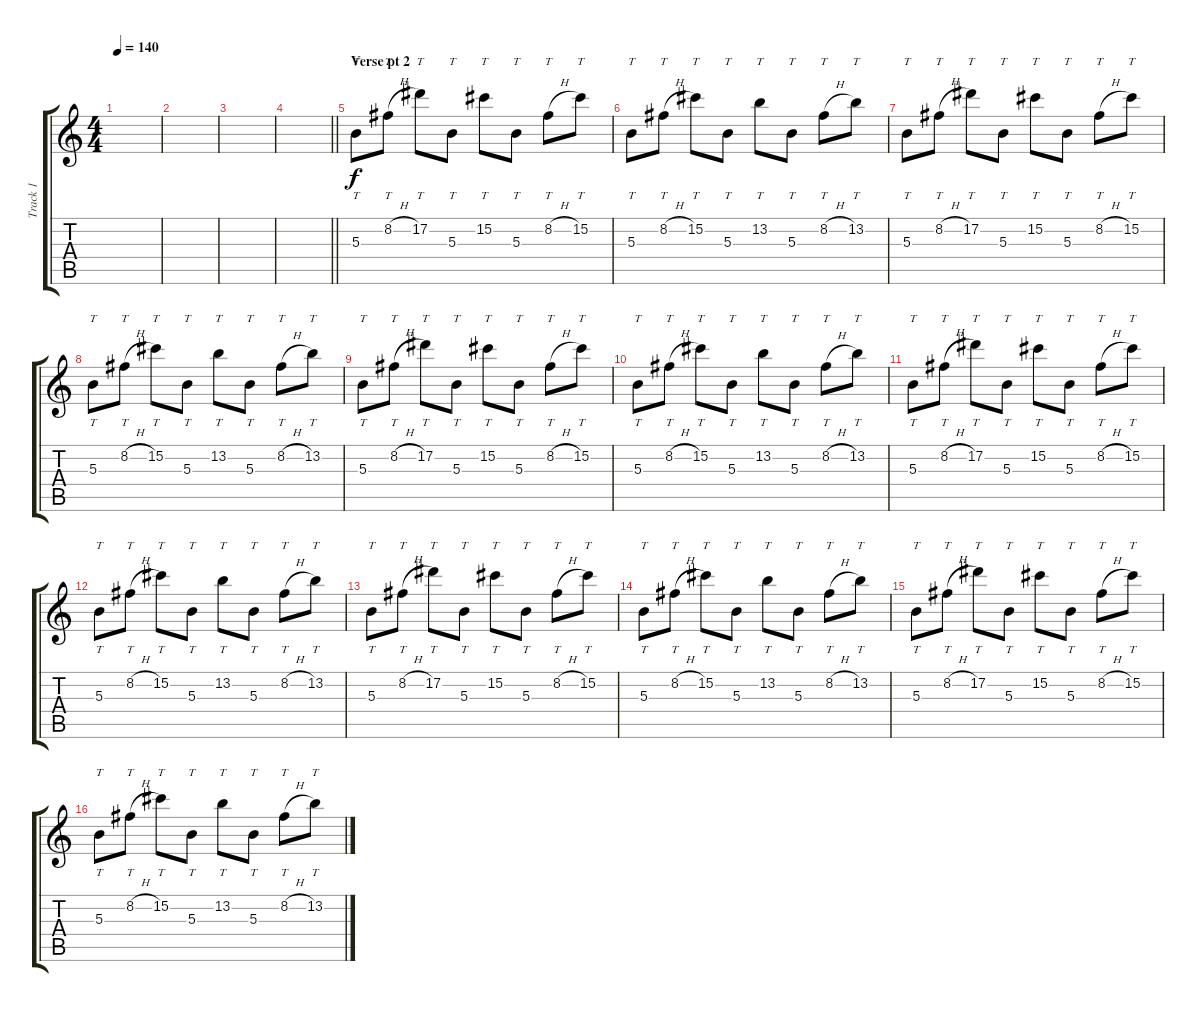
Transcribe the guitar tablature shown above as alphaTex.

\track ("Track 1" "Track 1") {instrument distortionguitar}
\staff {score tabs}
\tuning (Eb4 Bb3 Gb3 Db3 Ab2 Db2) {hide}
\ts (4 4)
\tempo 140
\clef g2
\ks c
|
|
|
\barLineRight lightlight
|
\section ("" "Verse pt 2")
5.3.8{tt volume 7} 8.2{h}.8{tt} 17.2.8{tt} 5.3.8{tt} 15.2.8{tt} 5.3.8{tt} 8.2{h}.8{tt} 15.2.8{tt} |
5.3.8{tt} 8.2{h}.8{tt} 15.2.8{tt} 5.3.8{tt} 13.2.8{tt} 5.3.8{tt} 8.2{h}.8{tt} 13.2.8{tt} |
5.3.8{tt} 8.2{h}.8{tt} 17.2.8{tt} 5.3.8{tt} 15.2.8{tt} 5.3.8{tt} 8.2{h}.8{tt} 15.2.8{tt} |
5.3.8{tt} 8.2{h}.8{tt} 15.2.8{tt} 5.3.8{tt} 13.2.8{tt} 5.3.8{tt} 8.2{h}.8{tt} 13.2.8{tt} |
5.3.8{tt} 8.2{h}.8{tt} 17.2.8{tt} 5.3.8{tt} 15.2.8{tt} 5.3.8{tt} 8.2{h}.8{tt} 15.2.8{tt} |
5.3.8{tt} 8.2{h}.8{tt} 15.2.8{tt} 5.3.8{tt} 13.2.8{tt} 5.3.8{tt} 8.2{h}.8{tt} 13.2.8{tt} |
5.3.8{tt} 8.2{h}.8{tt} 17.2.8{tt} 5.3.8{tt} 15.2.8{tt} 5.3.8{tt} 8.2{h}.8{tt} 15.2.8{tt} |
5.3.8{tt} 8.2{h}.8{tt} 15.2.8{tt} 5.3.8{tt} 13.2.8{tt} 5.3.8{tt} 8.2{h}.8{tt} 13.2.8{tt} |
5.3.8{tt} 8.2{h}.8{tt} 17.2.8{tt} 5.3.8{tt} 15.2.8{tt} 5.3.8{tt} 8.2{h}.8{tt} 15.2.8{tt} |
5.3.8{tt} 8.2{h}.8{tt} 15.2.8{tt} 5.3.8{tt} 13.2.8{tt} 5.3.8{tt} 8.2{h}.8{tt} 13.2.8{tt} |
5.3.8{tt} 8.2{h}.8{tt} 17.2.8{tt} 5.3.8{tt} 15.2.8{tt} 5.3.8{tt} 8.2{h}.8{tt} 15.2.8{tt} |
5.3.8{tt} 8.2{h}.8{tt} 15.2.8{tt} 5.3.8{tt} 13.2.8{tt} 5.3.8{tt} 8.2{h}.8{tt} 13.2.8{tt}
